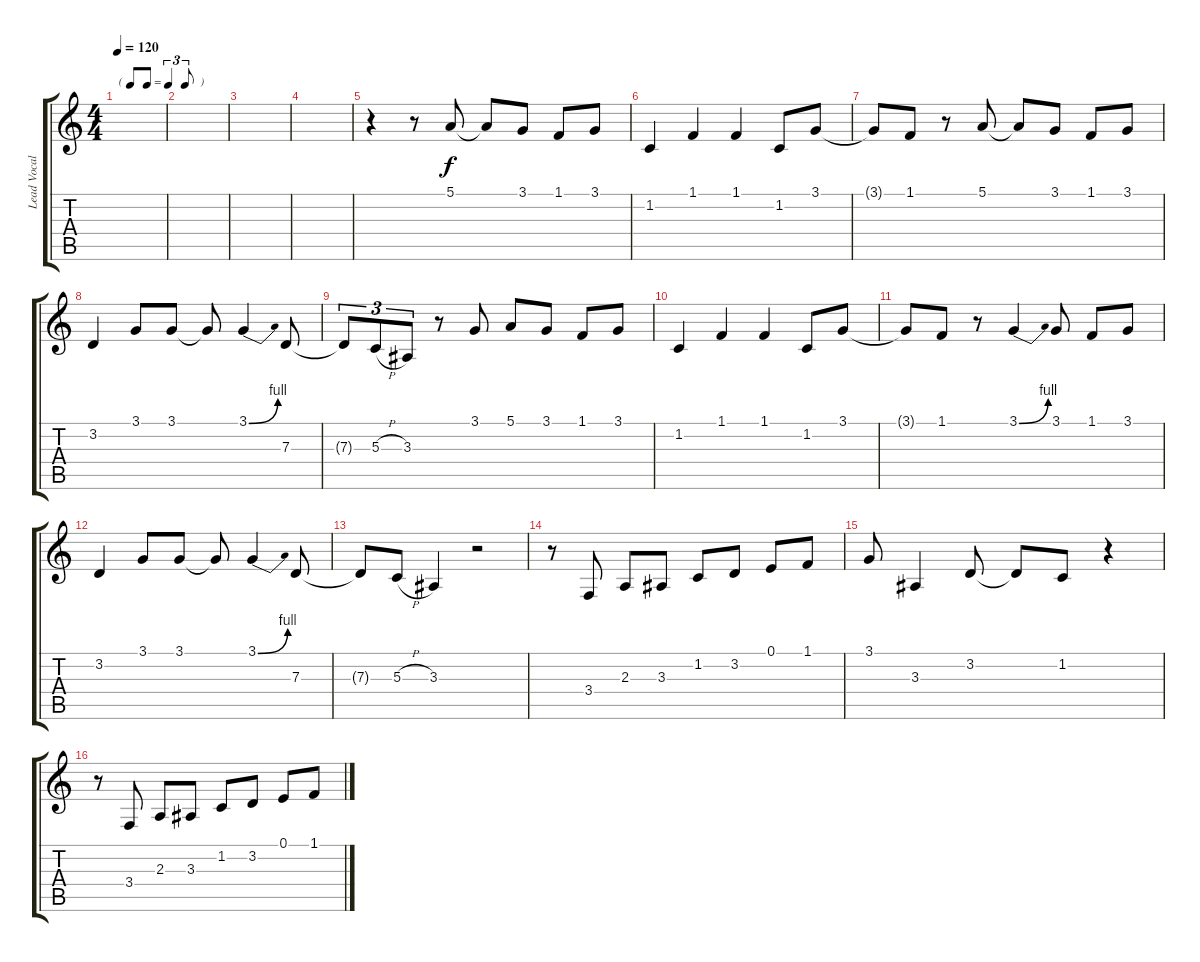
\track ("Lead Vocal" "Lead Vocal") {instrument trumpet}
\staff {score tabs}
\tuning (E4 B3 G3 D3 A2 E2) {hide}
\ts (4 4)
\tf triplet8th
\tempo 120
\clef g2
\ks c
|
|
|
|
r.4 r.8 5.1.8 5.1{t}.8 3.1.8 1.1.8 3.1.8 |
1.2.4 1.1.4 1.1.4 1.2.8 3.1.8 |
3.1{t}.8 1.1.8 r.8 5.1.8 5.1{t}.8 3.1.8 1.1.8 3.1.8 |
3.2.4 3.1.8 3.1.8 3.1{t}.8 3.1{be (bend 0 0 60 4)}.4 7.3.8 |
7.3{t}.8{tu (3 2)} 5.3{h}.8{tu (3 2)} 3.3.8{tu (3 2)} r.8 3.1.8 5.1.8 3.1.8 1.1.8 3.1.8 |
1.2.4 1.1.4 1.1.4 1.2.8 3.1.8 |
3.1{t}.8 1.1.8 r.8 3.1{be (bend 0 0 60 4)}.4 3.1.8 1.1.8 3.1.8 |
3.2.4 3.1.8 3.1.8 3.1{t}.8 3.1{be (bend 0 0 60 4)}.4 7.3.8 |
7.3{t}.8 5.3{h}.8 3.3.4 r.2 |
r.8 3.4.8 2.3.8 3.3.8 1.2.8 3.2.8 0.1.8 1.1.8 |
3.1.8 3.3.4 3.2.8 3.2{t}.8 1.2.8 r.4 |
r.8 3.4.8 2.3.8 3.3.8 1.2.8 3.2.8 0.1.8 1.1.8
